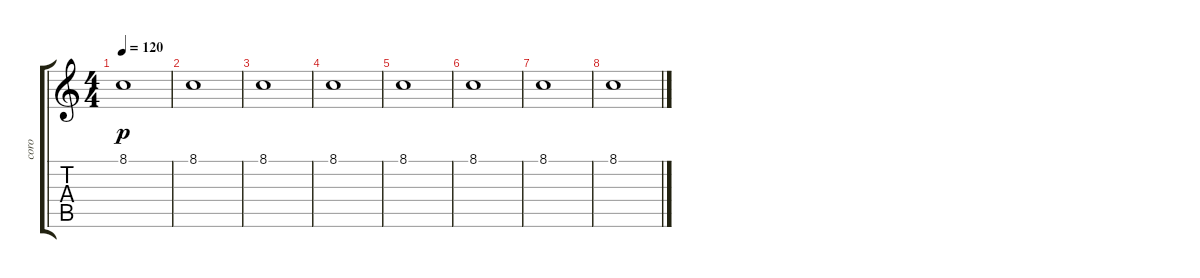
\track ("coro" "coro") {instrument choiraahs}
\staff {score tabs}
\tuning (E4 B3 G3 D3 A2 E2) {hide}
\ts (4 4)
\tempo 120
\clef g2
\ks c
8.1.1{dy p} |
8.1.1 |
8.1.1 |
8.1.1 |
8.1.1 |
8.1.1 |
8.1.1 |
8.1.1
